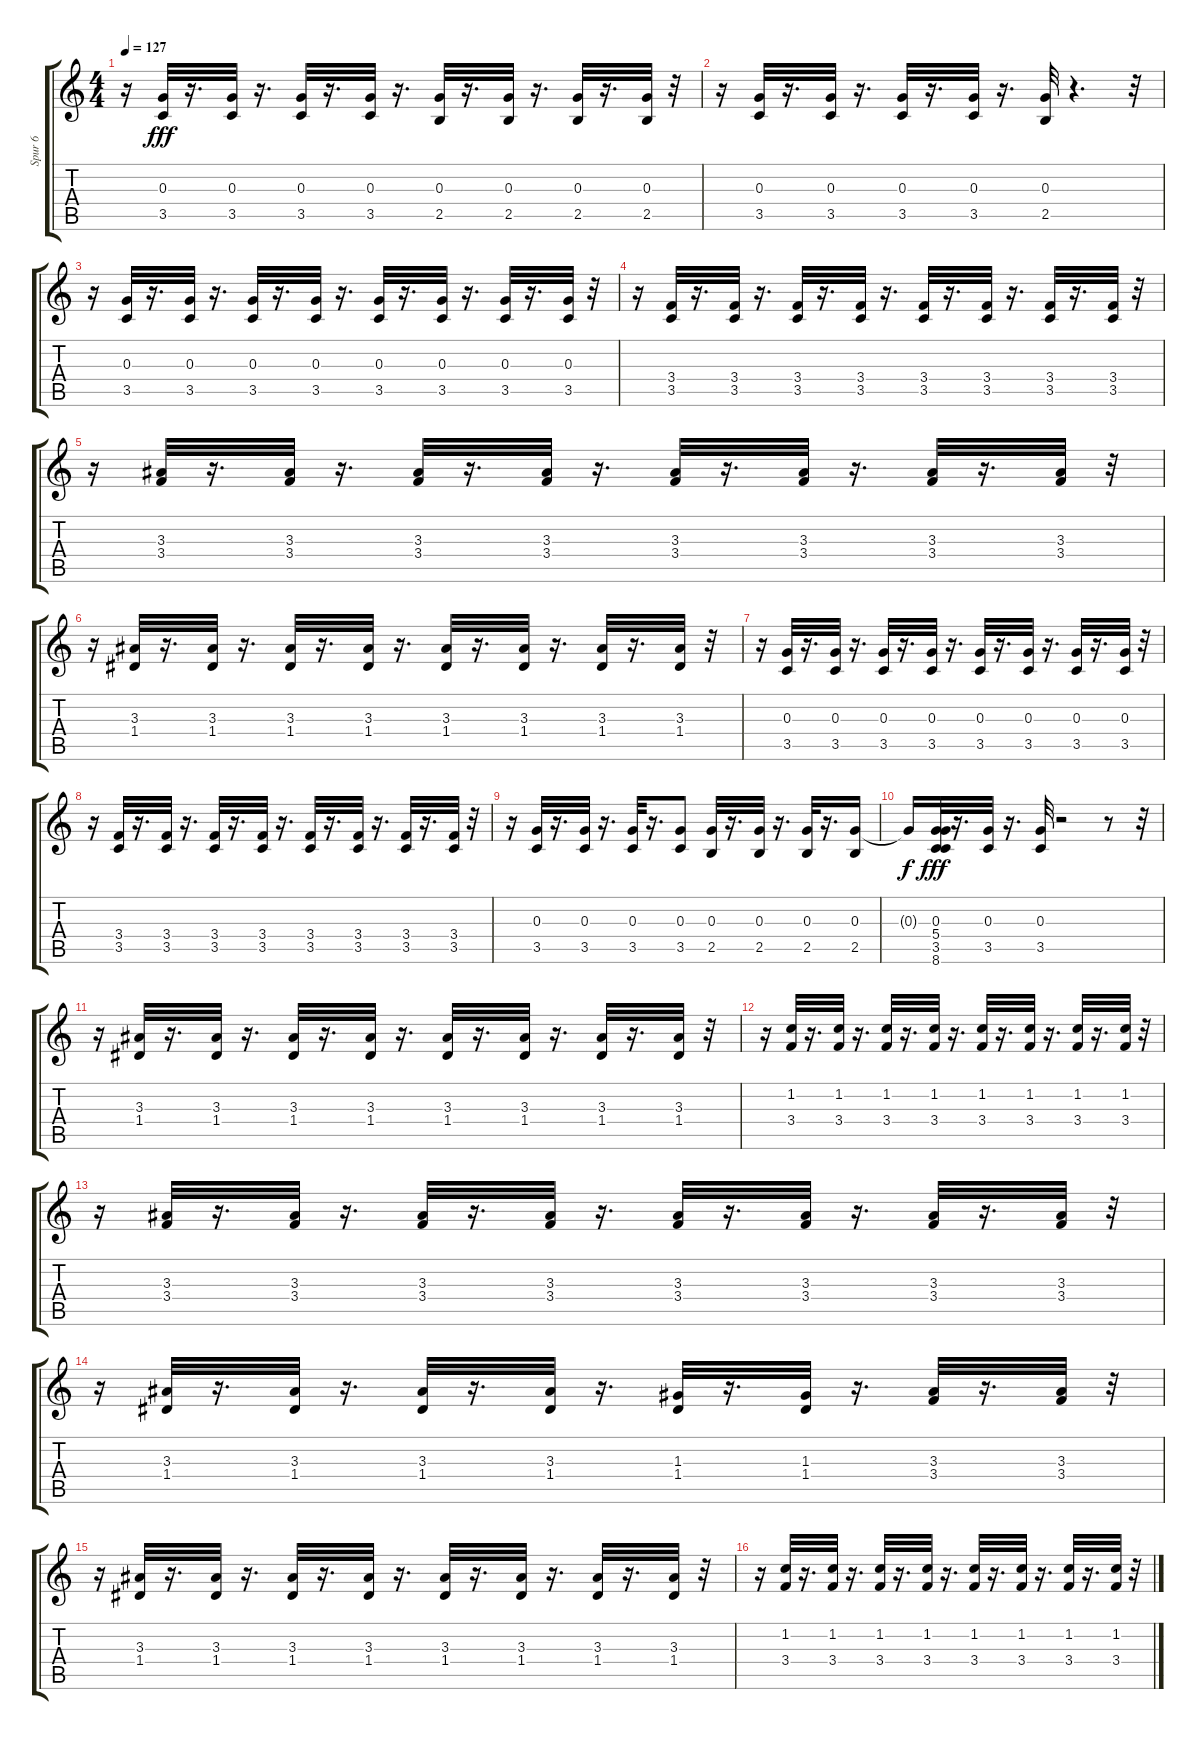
\track ("Spur 6" "Spur 6") {instrument electricguitarmuted}
\staff {score tabs}
\tuning (E4 B3 G3 D3 A2 E2) {hide}
\ts (4 4)
\tempo 127
\clef g2
\ks c
r.16{dy fff} (0.3 3.5).32 r.16{d} (0.3 3.5).32 r.16{d} (0.3 3.5).32 r.16{d} (0.3 3.5).32 r.16{d} (0.3 2.5).32 r.16{d} (0.3 2.5).32 r.16{d} (0.3 2.5).32 r.16{d} (0.3 2.5).32 r.32 |
r.16 (0.3 3.5).32 r.16{d} (0.3 3.5).32 r.16{d} (0.3 3.5).32 r.16{d} (0.3 3.5).32 r.16{d} (0.3 2.5).32 r.4{d} r.32 |
r.16 (0.3 3.5).32 r.16{d} (0.3 3.5).32 r.16{d} (0.3 3.5).32 r.16{d} (0.3 3.5).32 r.16{d} (0.3 3.5).32 r.16{d} (0.3 3.5).32 r.16{d} (0.3 3.5).32 r.16{d} (0.3 3.5).32 r.32 |
r.16 (3.4 3.5).32 r.16{d} (3.4 3.5).32 r.16{d} (3.4 3.5).32 r.16{d} (3.4 3.5).32 r.16{d} (3.4 3.5).32 r.16{d} (3.4 3.5).32 r.16{d} (3.4 3.5).32 r.16{d} (3.4 3.5).32 r.32 |
r.16 (3.3 3.4).32 r.16{d} (3.3 3.4).32 r.16{d} (3.3 3.4).32 r.16{d} (3.3 3.4).32 r.16{d} (3.3 3.4).32 r.16{d} (3.3 3.4).32 r.16{d} (3.3 3.4).32 r.16{d} (3.3 3.4).32 r.32 |
r.16 (3.3 1.4).32 r.16{d} (3.3 1.4).32 r.16{d} (3.3 1.4).32 r.16{d} (3.3 1.4).32 r.16{d} (3.3 1.4).32 r.16{d} (3.3 1.4).32 r.16{d} (3.3 1.4).32 r.16{d} (3.3 1.4).32 r.32 |
r.16 (0.3 3.5).32 r.16{d} (0.3 3.5).32 r.16{d} (0.3 3.5).32 r.16{d} (0.3 3.5).32 r.16{d} (0.3 3.5).32 r.16{d} (0.3 3.5).32 r.16{d} (0.3 3.5).32 r.16{d} (0.3 3.5).32 r.32 |
r.16 (3.4 3.5).32 r.16{d} (3.4 3.5).32 r.16{d} (3.4 3.5).32 r.16{d} (3.4 3.5).32 r.16{d} (3.4 3.5).32 r.16{d} (3.4 3.5).32 r.16{d} (3.4 3.5).32 r.16{d} (3.4 3.5).32 r.32 |
r.16 (0.3 3.5).32 r.16{d} (0.3 3.5).32 r.16{d} (0.3 3.5).32 r.16{d} (0.3 3.5).8 (0.3 2.5).32 r.16{d} (0.3 2.5).32 r.16{d} (0.3 2.5).32 r.16{d} (0.3 2.5).16 |
0.3{t}.16{dy f} (0.3 5.4 3.5 8.6).32{dy fff} r.16{d} (0.3 3.5).32 r.16{d} (0.3 3.5).32 r.2 r.8 r.32 |
r.16 (3.3 1.4).32 r.16{d} (3.3 1.4).32 r.16{d} (3.3 1.4).32 r.16{d} (3.3 1.4).32 r.16{d} (3.3 1.4).32 r.16{d} (3.3 1.4).32 r.16{d} (3.3 1.4).32 r.16{d} (3.3 1.4).32 r.32 |
r.16 (1.2 3.4).32 r.16{d} (1.2 3.4).32 r.16{d} (1.2 3.4).32 r.16{d} (1.2 3.4).32 r.16{d} (1.2 3.4).32 r.16{d} (1.2 3.4).32 r.16{d} (1.2 3.4).32 r.16{d} (1.2 3.4).32 r.32 |
r.16 (3.3 3.4).32 r.16{d} (3.3 3.4).32 r.16{d} (3.3 3.4).32 r.16{d} (3.3 3.4).32 r.16{d} (3.3 3.4).32 r.16{d} (3.3 3.4).32 r.16{d} (3.3 3.4).32 r.16{d} (3.3 3.4).32 r.32 |
r.16 (3.3 1.4).32 r.16{d} (3.3 1.4).32 r.16{d} (3.3 1.4).32 r.16{d} (3.3 1.4).32 r.16{d} (1.3 1.4).32 r.16{d} (1.3 1.4).32 r.16{d} (3.3 3.4).32 r.16{d} (3.3 3.4).32 r.32 |
r.16 (3.3 1.4).32 r.16{d} (3.3 1.4).32 r.16{d} (3.3 1.4).32 r.16{d} (3.3 1.4).32 r.16{d} (3.3 1.4).32 r.16{d} (3.3 1.4).32 r.16{d} (3.3 1.4).32 r.16{d} (3.3 1.4).32 r.32 |
r.16 (1.2 3.4).32 r.16{d} (1.2 3.4).32 r.16{d} (1.2 3.4).32 r.16{d} (1.2 3.4).32 r.16{d} (1.2 3.4).32 r.16{d} (1.2 3.4).32 r.16{d} (1.2 3.4).32 r.16{d} (1.2 3.4).32 r.32
